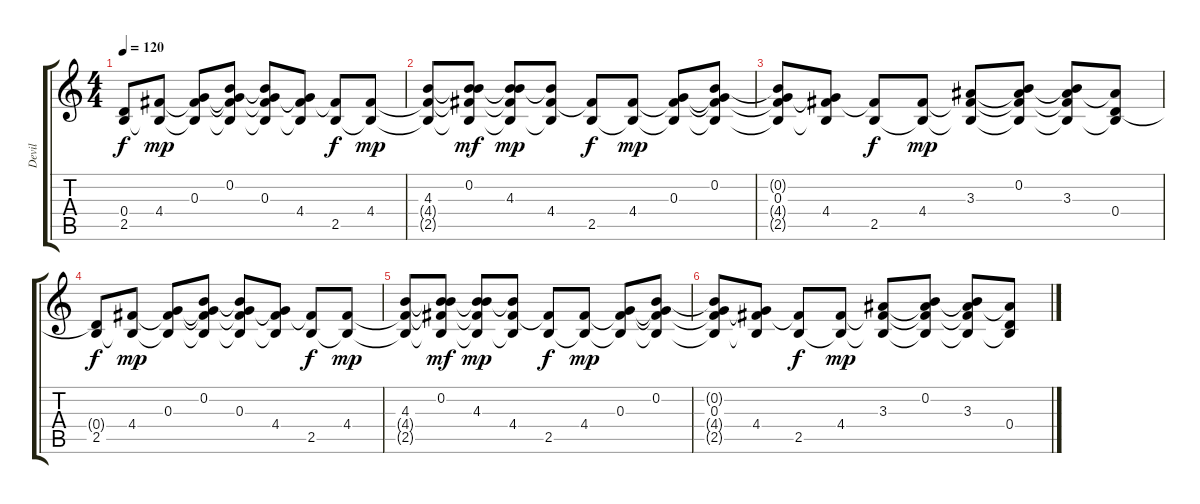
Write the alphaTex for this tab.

\track ("Devil" "Devil") {instrument overdrivenguitar}
\staff {score tabs}
\tuning (E4 B3 G3 D3 A2 E2) {hide}
\ts (4 4)
\tempo 120
\clef g2
\ks c
(0.4{t} 2.5).8{dy f volume 0} (4.4 2.5{t}).8{dy mp} (0.3 4.4{t} 2.5{t}).8 (0.2 0.3{t} 4.4{t} 2.5{t}).8 (0.2{t} 0.3 4.4{t} 2.5{t}).8 (0.3{t} 4.4 2.5{t}).8 (4.4{t} 2.5).8{dy f} (4.4 2.5{t}).8{dy mp} |
(4.3 4.4{t} 2.5{t}).8 (0.2 4.3{t} 4.4{t} 2.5{t}).8{dy mf} (0.2{t} 4.3 4.4{t} 2.5{t}).8{dy mp} (4.3{t} 4.4 2.5{t}).8 (4.4{t} 2.5).8{dy f} (4.4 2.5{t}).8{dy mp} (0.3 4.4{t} 2.5{t}).8 (0.2 0.3{t} 4.4{t} 2.5{t}).8 |
(0.2{t} 0.3 4.4{t} 2.5{t}).8 (0.3{t} 4.4 2.5{t}).8 (4.4{t} 2.5).8{dy f} (4.4 2.5{t}).8{dy mp} (3.3 4.4{t} 2.5{t}).8 (0.2 3.3{t} 4.4{t} 2.5{t}).8 (0.2{t} 3.3 4.4{t} 2.5{t}).8 (3.3{t} 0.4 2.5{t}).8 |
(0.4{t} 2.5).8{dy f} (4.4 2.5{t}).8{dy mp} (0.3 4.4{t} 2.5{t}).8 (0.2 0.3{t} 4.4{t} 2.5{t}).8 (0.2{t} 0.3 4.4{t} 2.5{t}).8 (0.3{t} 4.4 2.5{t}).8 (4.4{t} 2.5).8{dy f} (4.4 2.5{t}).8{dy mp} |
(4.3 4.4{t} 2.5{t}).8 (0.2 4.3{t} 4.4{t} 2.5{t}).8{dy mf} (0.2{t} 4.3 4.4{t} 2.5{t}).8{dy mp} (4.3{t} 4.4 2.5{t}).8 (4.4{t} 2.5).8{dy f} (4.4 2.5{t}).8{dy mp} (0.3 4.4{t} 2.5{t}).8 (0.2 0.3{t} 4.4{t} 2.5{t}).8 |
(0.2{t} 0.3 4.4{t} 2.5{t}).8 (0.3{t} 4.4 2.5{t}).8 (4.4{t} 2.5).8{dy f} (4.4 2.5{t}).8{dy mp} (3.3 4.4{t} 2.5{t}).8 (0.2 3.3{t} 4.4{t} 2.5{t}).8 (0.2{t} 3.3 4.4{t} 2.5{t}).8 (3.3{t} 0.4 2.5{t}).8
